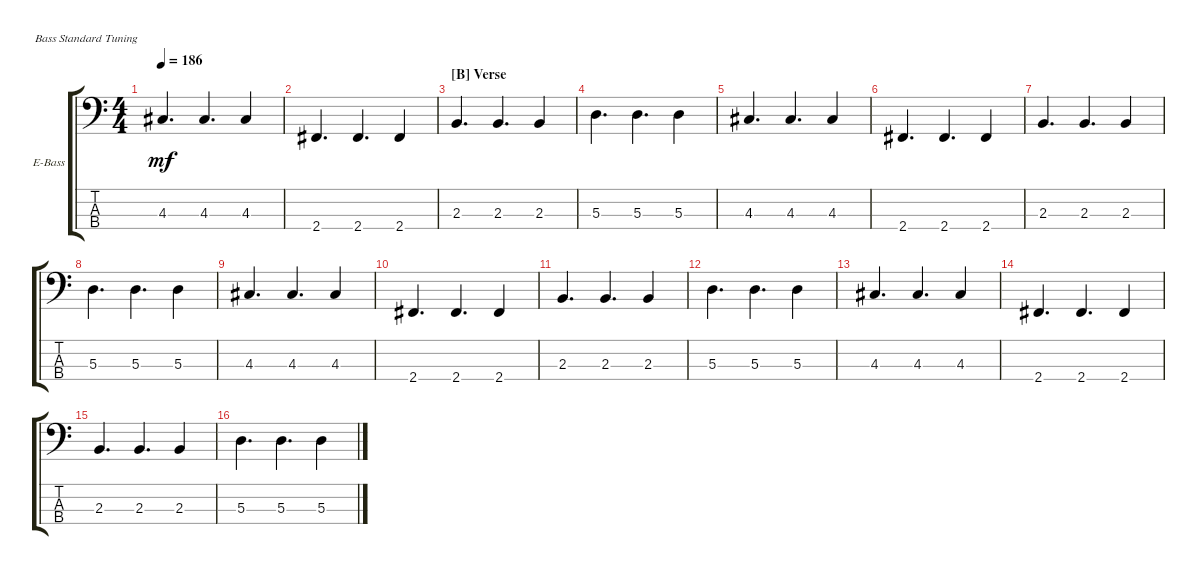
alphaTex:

\defaultSystemsLayout 4
\bracketExtendMode groupsimilarinstruments
\firstSystemTrackNameOrientation horizontal
\otherSystemsTrackNameOrientation horizontal
\track ("Bass" "E-Bass") {instrument electricbassfinger}
\staff {score tabs}
\tuning (G2 D2 A1 E1)
\ts (4 4)
\tempo 186
\clef f4
\scale
0.333333
\ks c
4.3.4{d dy mf} 4.3.4{d} 4.3.4 |
\scale
0.333333 2.4.4{d} 2.4.4{d} 2.4.4 |
\section ("B" "Verse")
\scale
0.333333 2.3.4{d} 2.3.4{d} 2.3.4 |
\scale
0.333333 5.3.4{d} 5.3.4{d} 5.3.4 |
\scale
0.333333 4.3.4{d} 4.3.4{d} 4.3.4 |
\scale
0.333333 2.4.4{d} 2.4.4{d} 2.4.4 |
\scale
0.333333 2.3.4{d} 2.3.4{d} 2.3.4 |
\scale
0.333333 5.3.4{d} 5.3.4{d} 5.3.4 |
\scale
0.333333 4.3.4{d} 4.3.4{d} 4.3.4 |
\scale
0.333333 2.4.4{d} 2.4.4{d} 2.4.4 |
\scale
0.333333 2.3.4{d} 2.3.4{d} 2.3.4 |
\scale
0.333333 5.3.4{d} 5.3.4{d} 5.3.4 |
\scale
0.333333 4.3.4{d} 4.3.4{d} 4.3.4 |
\scale
0.333333 2.4.4{d} 2.4.4{d} 2.4.4 |
\scale
0.333333 2.3.4{d} 2.3.4{d} 2.3.4 |
\scale
0.333333 5.3.4{d} 5.3.4{d} 5.3.4
